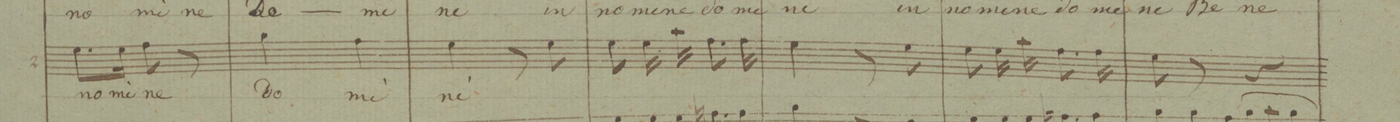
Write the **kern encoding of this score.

**kern	**text	**dynam
*I"Alto	*	*
*clefC3	*	*
*k[b-e-]	*	*
*M2/4	*	*
8.f\L	no-	.
16f\Jk	-mi-	.
8g\	-ne	.
8r	.	.
=30	=30	=30
4a\	do-	.
4g\	-mi-	.
=31	=31	=31
4f\	-ni	.
8r	.	.
8f\	.	.
=32	=32	=32
8f\	.	.
16f\	.	.
16b-\	.	.
8.g\	.	.
16g\	.	.
=33	=33	=33
4f\	.	.
8r	.	.
8f\	.	.
=34	=34	=34
8f\	.	.
16f\	.	.
16b-\	.	.
8.g\	.	.
16g\	.	.
=35	=35	=35
8f\	.	.
8r	.	.
4r	.	.
=36	=36	=36
*-	*-	*-
